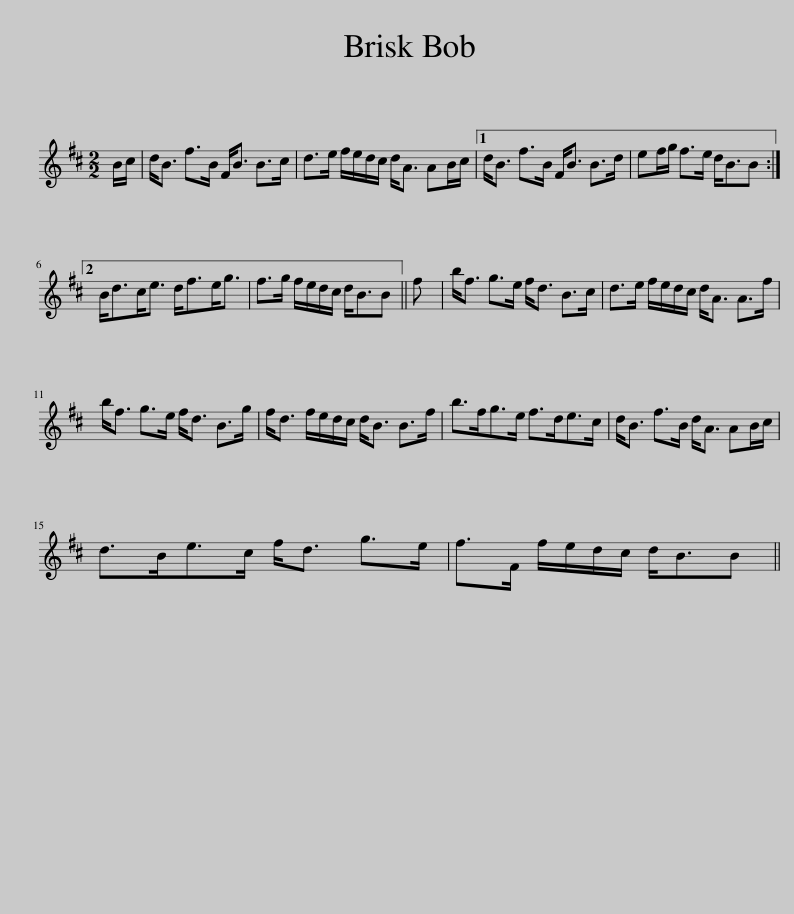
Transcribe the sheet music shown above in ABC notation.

X:1
L:1/8
M:2/2
I:linebreak $
K:Bmin
V:1 treble
V:1
 B/c/ | d<B f>B F<B B>c | d>e f/e/d/c/ d<A AB/c/ |1 d<B f>B F<B B>d | ef/g/ f>e d<BB :|2$ %5
 B<dc<e d<fe<g | f>g f/e/d/c/ d<BB || f | b<f g>e f<d B>c | d>e f/e/d/c/ d<A A>f |$ %10
 b<f g>e f<d B>g | f<d f/e/d/c/ d<B B>f | b>fg>e f>de>c | d<B f>B d<A AB/c/ |$ d>Be>c f<d g>e | %15
 f>F f/e/d/c/ d<BB || %16
